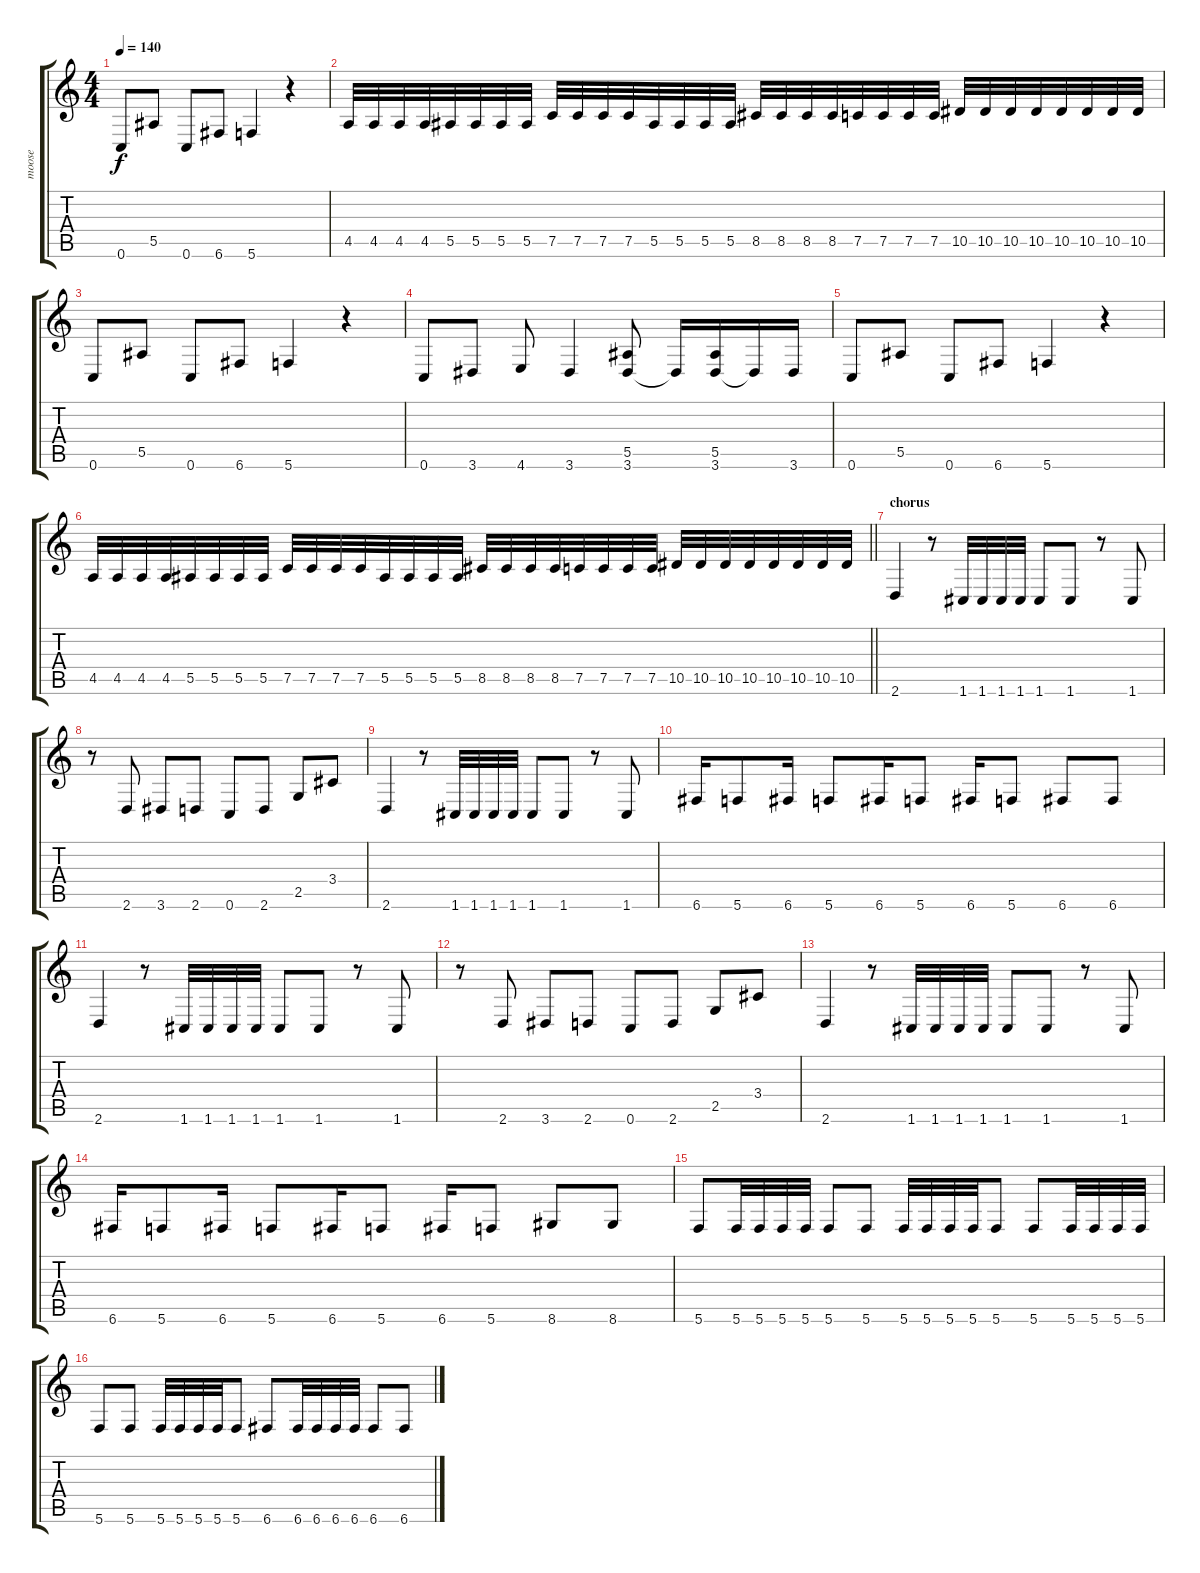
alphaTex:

\track ("moose" "moose") {solo instrument slapbass1}
\staff {score tabs}
\tuning (C4 G3 Eb3 Bb2 F2 C2) {hide}
\ts (4 4)
\tempo 140
\clef g2
\ks c
0.6.8{dy f} 5.5.8 0.6.8 6.6.8 5.6.4 r.4 |
4.5.32 4.5.32 4.5.32 4.5.32 5.5.32 5.5.32 5.5.32 5.5.32 7.5.32 7.5.32 7.5.32 7.5.32 5.5.32 5.5.32 5.5.32 5.5.32 8.5.32 8.5.32 8.5.32 8.5.32 7.5.32 7.5.32 7.5.32 7.5.32 10.5.32 10.5.32 10.5.32 10.5.32 10.5.32 10.5.32 10.5.32 10.5.32 |
0.6.8 5.5.8 0.6.8 6.6.8 5.6.4 r.4 |
0.6.8 3.6.8 4.6.8 3.6.4 (5.5 3.6).8 3.6{t}.16 (5.5 3.6).16 3.6{t}.16 3.6.16 |
0.6.8 5.5.8 0.6.8 6.6.8 5.6.4 r.4 |
\barLineRight lightlight
4.5.32 4.5.32 4.5.32 4.5.32 5.5.32 5.5.32 5.5.32 5.5.32 7.5.32 7.5.32 7.5.32 7.5.32 5.5.32 5.5.32 5.5.32 5.5.32 8.5.32 8.5.32 8.5.32 8.5.32 7.5.32 7.5.32 7.5.32 7.5.32 10.5.32 10.5.32 10.5.32 10.5.32 10.5.32 10.5.32 10.5.32 10.5.32 |
\section ("" "chorus")
2.6.4 r.8 1.6.32 1.6.32 1.6.32 1.6.32 1.6.8 1.6.8 r.8 1.6.8 |
r.8 2.6.8 3.6.8 2.6.8 0.6.8 2.6.8 2.5.8 3.4.8 |
2.6.4 r.8 1.6.32 1.6.32 1.6.32 1.6.32 1.6.8 1.6.8 r.8 1.6.8 |
6.6.16 5.6.8 6.6.16 5.6.8 6.6.16 5.6.8 6.6.16 5.6.8 6.6.8 6.6.8 |
2.6.4 r.8 1.6.32 1.6.32 1.6.32 1.6.32 1.6.8 1.6.8 r.8 1.6.8 |
r.8 2.6.8 3.6.8 2.6.8 0.6.8 2.6.8 2.5.8 3.4.8 |
2.6.4 r.8 1.6.32 1.6.32 1.6.32 1.6.32 1.6.8 1.6.8 r.8 1.6.8 |
6.6.16 5.6.8 6.6.16 5.6.8 6.6.16 5.6.8 6.6.16 5.6.8 8.6.8 8.6.8 |
5.6.8 5.6.32 5.6.32 5.6.32 5.6.32 5.6.8 5.6.8 5.6.32 5.6.32 5.6.32 5.6.32 5.6.8 5.6.8 5.6.32 5.6.32 5.6.32 5.6.32 |
5.6.8 5.6.8 5.6.32 5.6.32 5.6.32 5.6.32 5.6.8 6.6.8 6.6.32 6.6.32 6.6.32 6.6.32 6.6.8 6.6.8
